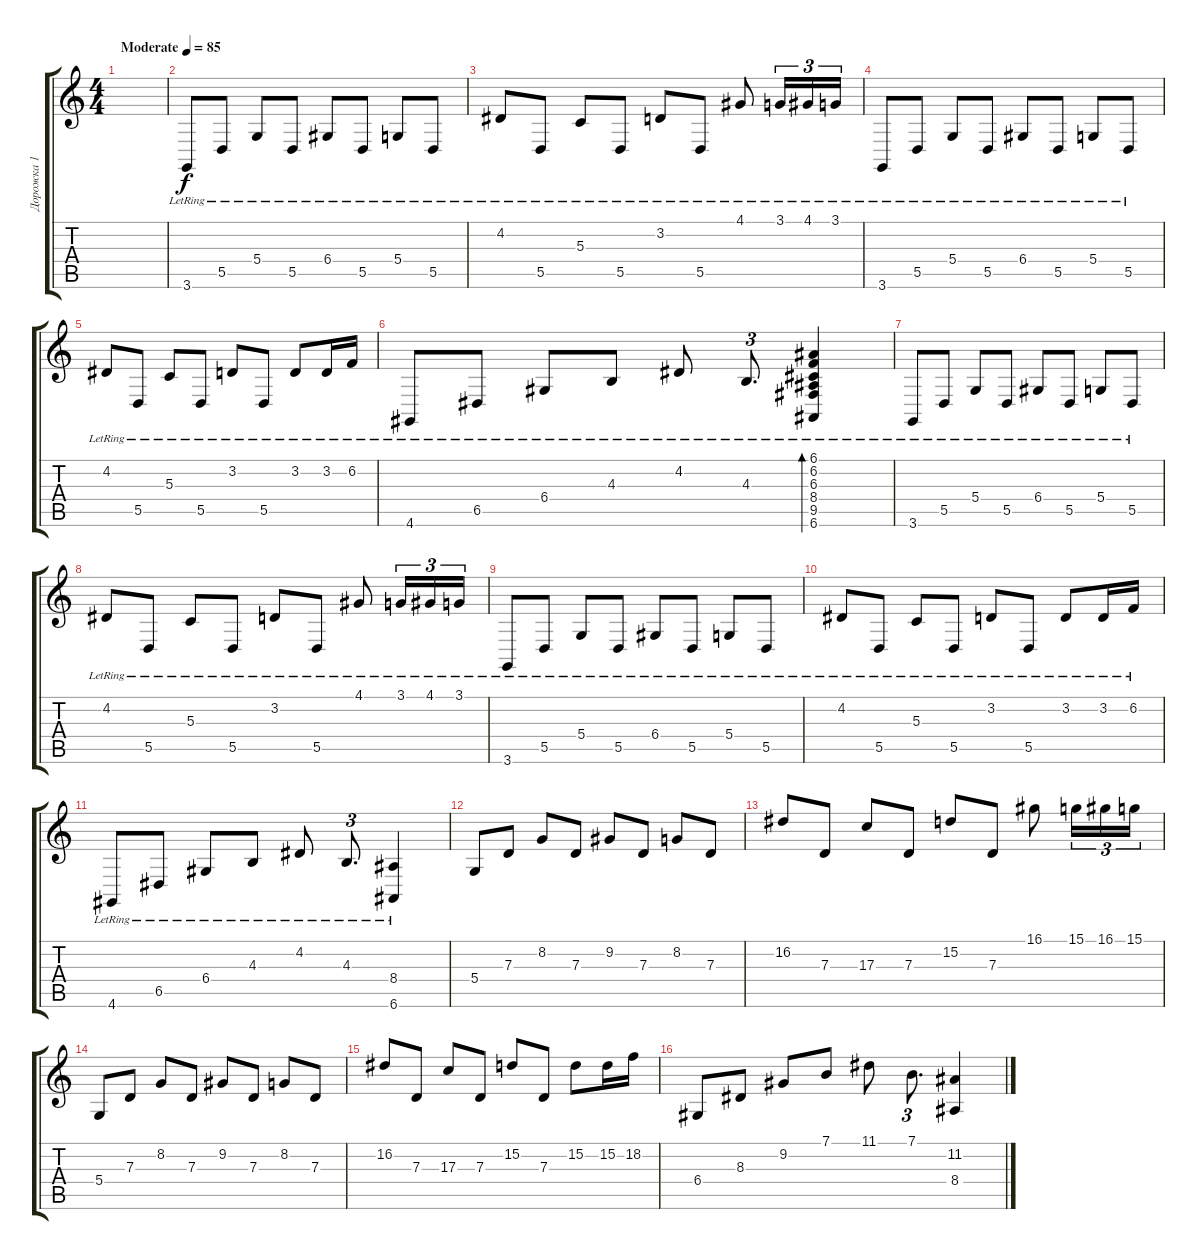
\track ("Дорожка 1" "Дорожка 1") {instrument acousticgrandpiano}
\staff {score tabs}
\tuning (E4 B3 G3 D3 A2 E2) {hide}
\ts (4 4)
\tempo (85 "Moderate")
\clef g2
\ks c
|
3.6{lr}.8 5.5{lr}.8 5.4{lr}.8 5.5{lr}.8 6.4{lr}.8 5.5{lr}.8 5.4{lr}.8 5.5{lr}.8 |
4.2{lr}.8 5.5{lr}.8 5.3{lr}.8 5.5{lr}.8 3.2{lr}.8 5.5{lr}.8 4.1{lr}.8 3.1{lr}.16{tu (3 2)} 4.1{lr}.16{tu (3 2)} 3.1{lr}.16{tu (3 2)} |
3.6{lr}.8 5.5{lr}.8 5.4{lr}.8 5.5{lr}.8 6.4{lr}.8 5.5{lr}.8 5.4{lr}.8 5.5{lr}.8 |
4.2{lr}.8 5.5{lr}.8 5.3{lr}.8 5.5{lr}.8 3.2{lr}.8 5.5{lr}.8 3.2{lr}.8 3.2{lr}.16 6.2{lr}.16 |
4.6{lr}.8 6.5{lr}.8 6.4{lr}.8 4.3{lr}.8 4.2{lr}.8 4.3{lr}.8{d tu (3 2)} (6.1{lr} 6.2{lr} 6.3{lr} 8.4{lr} 9.5{lr} 6.6{lr}).4{bd 120} |
3.6{lr}.8 5.5{lr}.8 5.4{lr}.8 5.5{lr}.8 6.4{lr}.8 5.5{lr}.8 5.4{lr}.8 5.5{lr}.8 |
4.2{lr}.8 5.5{lr}.8 5.3{lr}.8 5.5{lr}.8 3.2{lr}.8 5.5{lr}.8 4.1{lr}.8 3.1{lr}.16{tu (3 2)} 4.1{lr}.16{tu (3 2)} 3.1{lr}.16{tu (3 2)} |
3.6{lr}.8 5.5{lr}.8 5.4{lr}.8 5.5{lr}.8 6.4{lr}.8 5.5{lr}.8 5.4{lr}.8 5.5{lr}.8 |
4.2{lr}.8 5.5{lr}.8 5.3{lr}.8 5.5{lr}.8 3.2{lr}.8 5.5{lr}.8 3.2{lr}.8 3.2{lr}.16 6.2{lr}.16 |
4.6{lr}.8 6.5{lr}.8 6.4{lr}.8 4.3{lr}.8 4.2{lr}.8 4.3{lr}.8{d tu (3 2)} (8.4 6.6{lr}).4 |
5.4.8{instrument lead1square} 7.3.8 8.2.8 7.3.8 9.2.8 7.3.8 8.2.8 7.3.8 |
16.2.8 7.3.8 17.3.8 7.3.8 15.2.8 7.3.8 16.1.8 15.1.16{tu (3 2)} 16.1.16{tu (3 2)} 15.1.16{tu (3 2)} |
5.4.8 7.3.8 8.2.8 7.3.8 9.2.8 7.3.8 8.2.8 7.3.8 |
16.2.8 7.3.8 17.3.8 7.3.8 15.2.8 7.3.8 15.2.8 15.2.16 18.2.16 |
6.4.8 8.3.8 9.2.8 7.1.8 11.1.8 7.1.8{d tu (3 2)} (11.2 8.4).4
